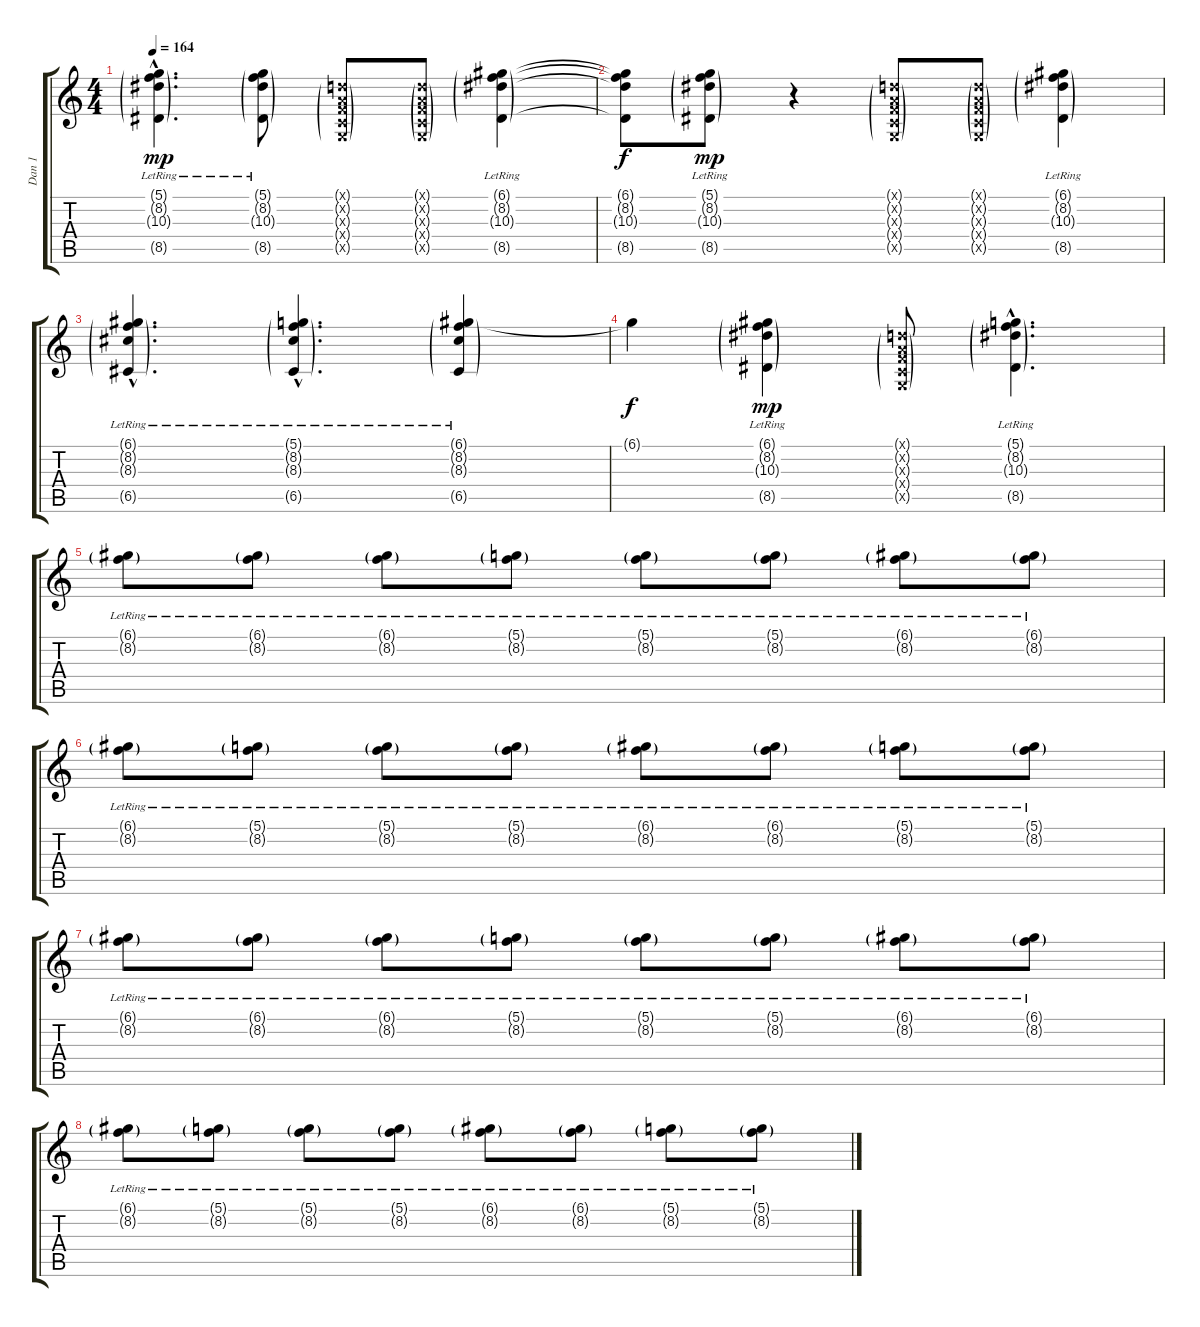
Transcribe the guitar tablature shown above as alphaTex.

\track ("Dan 1" "Dan 1") {instrument distortionguitar}
\staff {score tabs}
\tuning (D4 A3 F3 C3 G2 C2) {hide}
\ts (4 4)
\tempo 164
\clef g2
\ks c
(5.1{g hac lr} 8.2{g hac lr} 10.3{g hac lr} 8.5{g hac lr}).4{d dy mp} (5.1{g lr} 8.2{g lr} 10.3{g} 8.5{g}).8 (0.1{g x} 0.2{g x} 0.3{g x} 0.4{g x} 0.5{g x}).8 (0.1{g x} 0.2{g x} 0.3{g x} 0.4{g x} 0.5{g x}).8 (6.1{g lr} 8.2{g lr} 10.3{g} 8.5{g}).4 |
(6.1{t} 8.2{t} 10.3{t} 8.5{t}).8{dy f} (5.1{g lr} 8.2{g lr} 10.3{g lr} 8.5{g lr}).8{dy mp} r.4 (0.1{g x} 0.2{g x} 0.3{g x} 0.4{g x} 0.5{g x}).8 (0.1{g x} 0.2{g x} 0.3{g x} 0.4{g x} 0.5{g x}).8 (6.1{g lr} 8.2{g lr} 10.3{g} 8.5{g}).4 |
(6.1{g hac lr} 8.2{g hac lr} 8.3{g hac} 6.5{g hac}).4{d} (5.1{g hac lr} 8.2{g hac lr} 8.3{g hac} 6.5{g hac}).4{d} (6.1{g lr} 8.2{g lr} 8.3{g} 6.5{g}).4 |
6.1{t}.4{dy f} (6.1{g lr} 8.2{g lr} 10.3{g} 8.5{g}).4{dy mp} (0.1{g x} 0.2{g x} 0.3{g x} 0.4{g x} 0.5{g x}).8 (5.1{g hac lr} 8.2{g hac lr} 10.3{g hac} 8.5{g hac}).4{d} |
(6.1{g lr} 8.2{g lr}).8 (6.1{g lr} 8.2{g lr}).8 (6.1{g lr} 8.2{g lr}).8 (5.1{g lr} 8.2{g lr}).8 (5.1{g lr} 8.2{g lr}).8 (5.1{g lr} 8.2{g lr}).8 (6.1{g lr} 8.2{g lr}).8 (6.1{g lr} 8.2{g lr}).8 |
(6.1{g lr} 8.2{g lr}).8 (5.1{g lr} 8.2{g lr}).8 (5.1{g lr} 8.2{g lr}).8 (5.1{g lr} 8.2{g lr}).8 (6.1{g lr} 8.2{g lr}).8 (6.1{g lr} 8.2{g lr}).8 (5.1{g lr} 8.2{g lr}).8 (5.1{g lr} 8.2{g lr}).8 |
(6.1{g lr} 8.2{g lr}).8 (6.1{g lr} 8.2{g lr}).8 (6.1{g lr} 8.2{g lr}).8 (5.1{g lr} 8.2{g lr}).8 (5.1{g lr} 8.2{g lr}).8 (5.1{g lr} 8.2{g lr}).8 (6.1{g lr} 8.2{g lr}).8 (6.1{g lr} 8.2{g lr}).8 |
(6.1{g lr} 8.2{g lr}).8 (5.1{g lr} 8.2{g lr}).8 (5.1{g lr} 8.2{g lr}).8 (5.1{g lr} 8.2{g lr}).8 (6.1{g lr} 8.2{g lr}).8 (6.1{g lr} 8.2{g lr}).8 (5.1{g lr} 8.2{g lr}).8 (5.1{g lr} 8.2{g lr}).8
